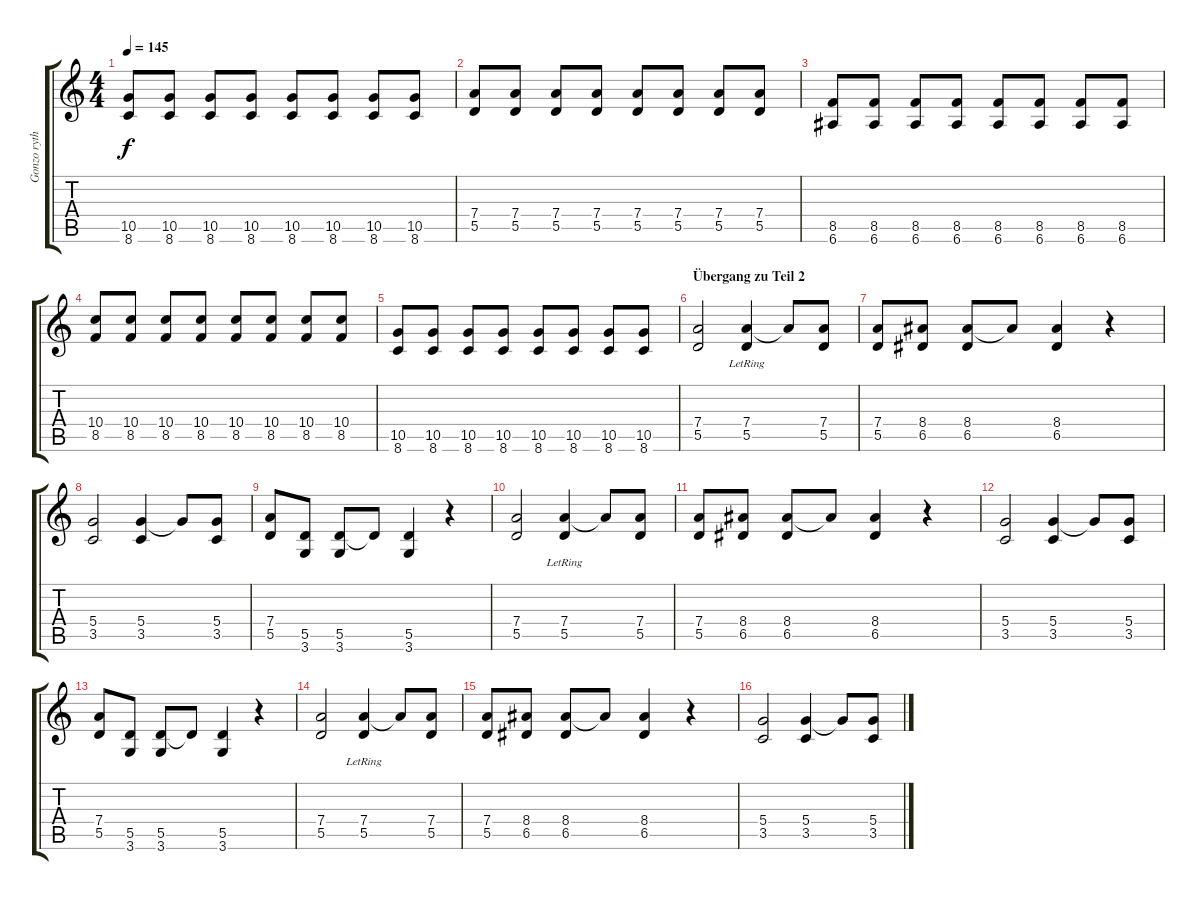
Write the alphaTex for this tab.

\track ("Gonzo rythmguitar" "Gonzo ryth") {instrument distortionguitar}
\staff {score tabs}
\tuning (E4 B3 G3 D3 A2 E2) {hide}
\ts (4 4)
\tempo 145
\clef g2
\ks c
(10.5 8.6).8{dy f} (10.5 8.6).8 (10.5 8.6).8 (10.5 8.6).8 (10.5 8.6).8 (10.5 8.6).8 (10.5 8.6).8 (10.5 8.6).8 |
(7.4 5.5).8 (7.4 5.5).8 (7.4 5.5).8 (7.4 5.5).8 (7.4 5.5).8 (7.4 5.5).8 (7.4 5.5).8 (7.4 5.5).8 |
(8.5 6.6).8 (8.5 6.6).8 (8.5 6.6).8 (8.5 6.6).8 (8.5 6.6).8 (8.5 6.6).8 (8.5 6.6).8 (8.5 6.6).8 |
(10.4 8.5).8 (10.4 8.5).8 (10.4 8.5).8 (10.4 8.5).8 (10.4 8.5).8 (10.4 8.5).8 (10.4 8.5).8 (10.4 8.5).8 |
(10.5 8.6).8 (10.5 8.6).8 (10.5 8.6).8 (10.5 8.6).8 (10.5 8.6).8 (10.5 8.6).8 (10.5 8.6).8 (10.5 8.6).8 |
\section ("" "Übergang zu Teil 2")
(7.4 5.5).2 (7.4 5.5{lr}).4 7.4{t}.8 (7.4 5.5).8 |
(7.4 5.5).8 (8.4 6.5).8 (8.4 6.5).8 8.4{t}.8 (8.4 6.5).4 r.4 |
(5.4 3.5).2 (5.4 3.5).4 5.4{t}.8 (5.4 3.5).8 |
(7.4 5.5).8 (5.5 3.6).8 (5.5 3.6).8 5.5{t}.8 (5.5 3.6).4 r.4 |
(7.4 5.5).2 (7.4 5.5{lr}).4 7.4{t}.8 (7.4 5.5).8 |
(7.4 5.5).8 (8.4 6.5).8 (8.4 6.5).8 8.4{t}.8 (8.4 6.5).4 r.4 |
(5.4 3.5).2 (5.4 3.5).4 5.4{t}.8 (5.4 3.5).8 |
(7.4 5.5).8 (5.5 3.6).8 (5.5 3.6).8 5.5{t}.8 (5.5 3.6).4 r.4 |
(7.4 5.5).2 (7.4 5.5{lr}).4 7.4{t}.8 (7.4 5.5).8 |
(7.4 5.5).8 (8.4 6.5).8 (8.4 6.5).8 8.4{t}.8 (8.4 6.5).4 r.4 |
(5.4 3.5).2 (5.4 3.5).4 5.4{t}.8 (5.4 3.5).8
